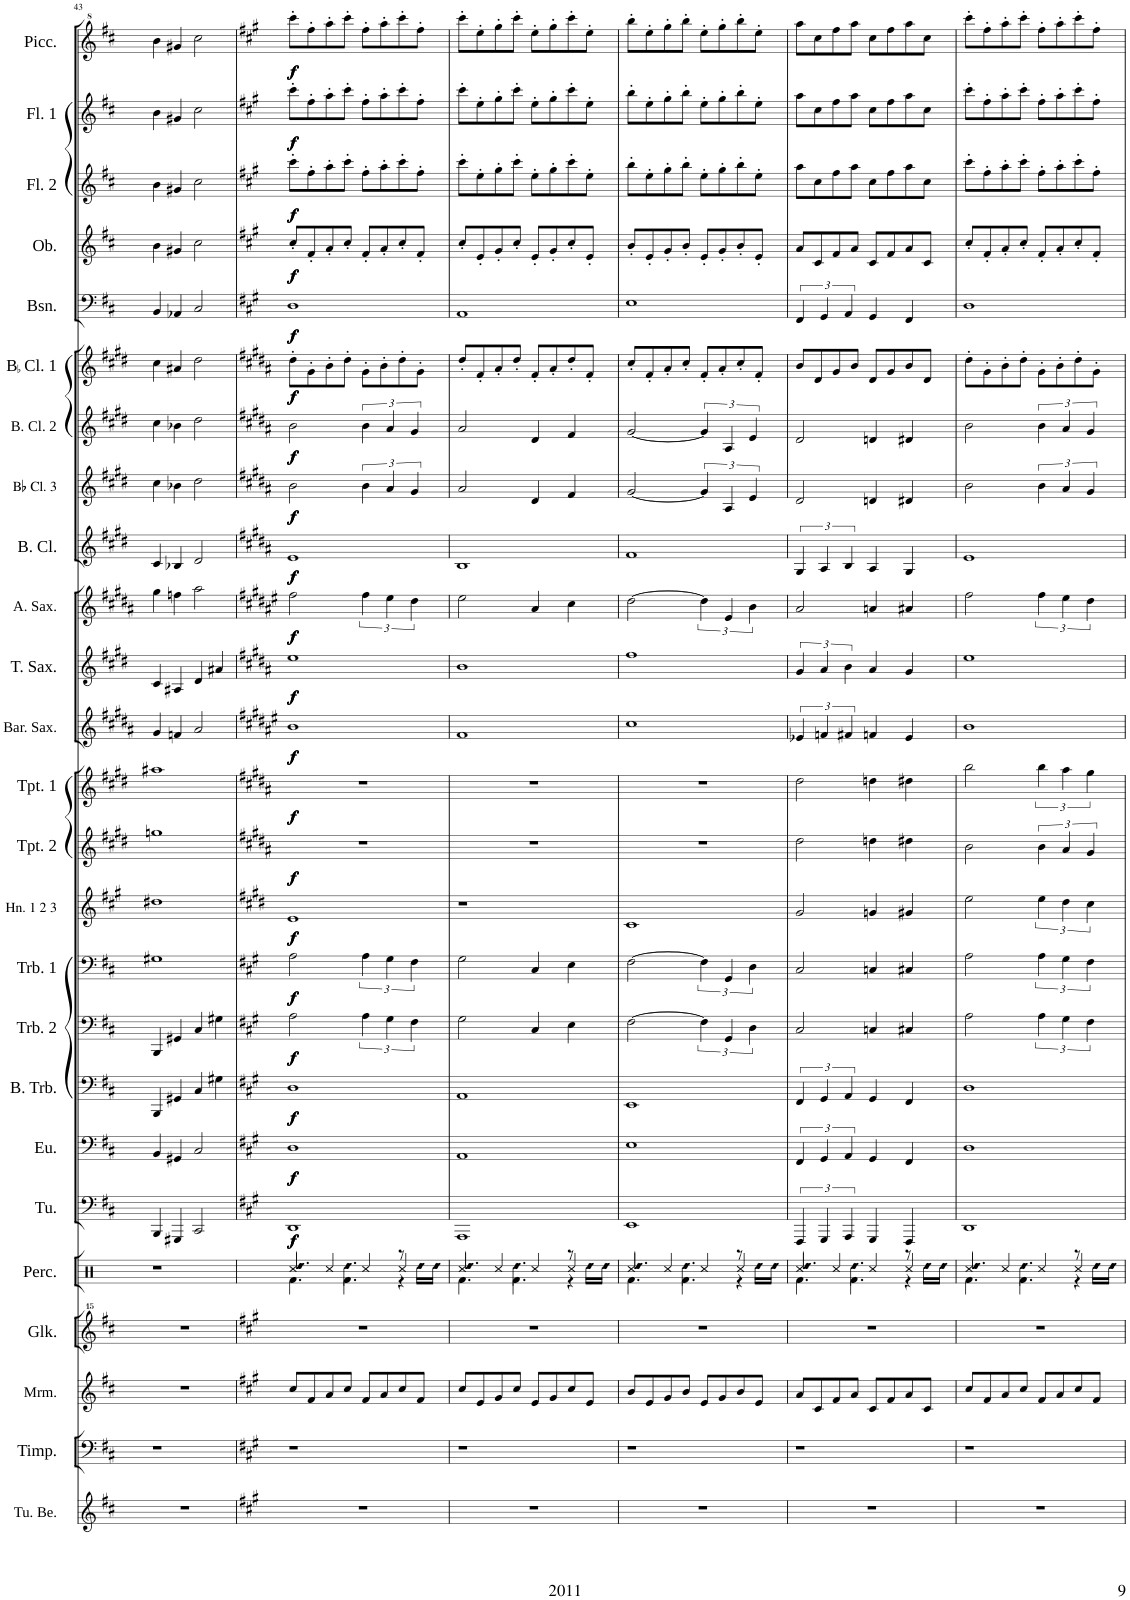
**kern	**kern	**kern	**kern	**kern	**kern	**dynam	**kern	**dynam	**kern	**dynam	**kern	**dynam	**kern	**dynam	**kern	**dynam	**kern	**dynam	**kern	**dynam	**kern	**dynam	**kern	**dynam	**kern	**dynam	**kern	**dynam	**kern	**dynam	**kern	**dynam	**kern	**dynam	**kern	**dynam	**kern	**dynam	**kern	**dynam	**kern	**dynam	**kern	**dynam
*part25	*part24	*part23	*part22	*part21	*part20	*part20	*part19	*part19	*part18	*part18	*part17	*part17	*part16	*part16	*part15	*part15	*part14	*part14	*part13	*part13	*part12	*part12	*part11	*part11	*part10	*part10	*part9	*part9	*part8	*part8	*part7	*part7	*part6	*part6	*part5	*part5	*part4	*part4	*part3	*part3	*part2	*part2	*part1	*part1
*staff25	*staff24	*staff23	*staff22	*staff21	*staff20	*staff20	*staff19	*staff19	*staff18	*staff18	*staff17	*staff17	*staff16	*staff16	*staff15	*staff15	*staff14	*staff14	*staff13	*staff13	*staff12	*staff12	*staff11	*staff11	*staff10	*staff10	*staff9	*staff9	*staff8	*staff8	*staff7	*staff7	*staff6	*staff6	*staff5	*staff5	*staff4	*staff4	*staff3	*staff3	*staff2	*staff2	*staff1	*staff1
*I"Tubular Bells	*I"Timpani	*I"Marimba	*I"Glockenspiel	*I"Percussion	*I"Tuba	*	*I"Euphonium	*	*I"Bass Trombone	*	*I"Trombone 2	*	*I"Trombone 1	*	*I"Horn 1 2 3	*	*I"BaccidentalFlat Trumpet 2	*	*I"BaccidentalFlat Trumpet 1	*	*I"Baritone Saxophone	*	*I"Tenor Saxophone	*	*I"Alto Saxophone	*	*I"Bass Clarinet	*	*I"Bb Clarinet 3	*	*I"BaccidentalFlat Clarinet 2	*	*I"BaccidentalFlat Clarinet 1	*	*I"Bassoon	*	*I"Oboe	*	*I"Flute 2	*	*I"Flute 1	*	*I"Piccolo	*
*I'Tu. Be.	*I'Timp.	*I'Mrm.	*I'Glk.	*I'Perc.	*I'Tu.	*	*I'Eu.	*	*I'B. Trb.	*	*I'Trb. 2	*	*I'Trb. 1	*	*I'Hn. 1 2 3	*	*I'Tpt. 2	*	*I'Tpt. 1	*	*I'Bar. Sax.	*	*I'T. Sax.	*	*I'A. Sax.	*	*I'B. Cl.	*	*I'Bb Cl. 3	*	*I'B. Cl. 2	*	*I'BaccidentalFlat Cl. 1	*	*I'Bsn.	*	*I'Ob.	*	*I'Fl. 2	*	*I'Fl. 1	*	*I'Picc.	*
!!LO:PB:g=z
*clefG2	*clefF4	*clefG2	*clefG^^2	*clefX	*clefF4	*	*clefF4	*	*clefF4	*	*clefF4	*	*clefF4	*	*clefG2	*	*clefG2	*	*clefG2	*	*clefG2	*	*clefG2	*	*clefG2	*	*clefG2	*	*clefG2	*	*clefG2	*	*clefG2	*	*clefF4	*	*clefG2	*	*clefG2	*	*clefG2	*	*clefG^2	*
*	*	*	*	*	*	*	*	*	*	*	*	*	*	*	*Trd4c7	*	*Trd1c2	*	*Trd1c2	*	*Trd12c21	*	*Trd8c14	*	*Trd5c9	*	*Trd8c14	*	*Trd1c2	*	*Trd1c2	*	*Trd1c2	*	*	*	*	*	*	*	*	*	*Trd-7c-12	*
*k[f#c#]	*k[f#c#]	*k[f#c#]	*k[f#c#]	*k[]	*k[f#c#]	*	*k[f#c#]	*	*k[f#c#]	*	*k[f#c#]	*	*k[f#c#]	*	*k[f#c#g#]	*	*k[f#c#g#d#]	*	*k[f#c#g#d#]	*	*k[f#c#g#d#a#]	*	*k[f#c#g#d#]	*	*k[f#c#g#d#a#]	*	*k[f#c#g#d#]	*	*k[f#c#g#d#]	*	*k[f#c#g#d#]	*	*k[f#c#g#d#]	*	*k[f#c#]	*	*k[f#c#]	*	*k[f#c#]	*	*k[f#c#]	*	*k[f#c#]	*
*M4/4	*M4/4	*M4/4	*M4/4	*M4/4	*M4/4	*	*M4/4	*	*M4/4	*	*M4/4	*	*M4/4	*	*M4/4	*	*M4/4	*	*M4/4	*	*M4/4	*	*M4/4	*	*M4/4	*	*M4/4	*	*M4/4	*	*M4/4	*	*M4/4	*	*M4/4	*	*M4/4	*	*M4/4	*	*M4/4	*	*M4/4	*
=43	=43	=43	=43	=43	=43	=43	=43	=43	=43	=43	=43	=43	=43	=43	=43	=43	=43	=43	=43	=43	=43	=43	=43	=43	=43	=43	=43	=43	=43	=43	=43	=43	=43	=43	=43	=43	=43	=43	=43	=43	=43	=43	=43	=43
1r	1r	1r	1r	1r	4BBB/	.	4BB/	.	4BBB/	.	4BBB/	.	1G#X	.	1dd#X	.	1ggn	.	1aa#X	.	4g#/	.	4c#/	.	4gg#\	.	4c#/	.	4cc#\	.	4cc#\	.	4cc#\	.	4BB/	.	4b\	.	4b\	.	4b\	.	4bb\	.
.	.	.	.	.	4GGG#X/	.	4GG#X/	.	4GG#X/	.	4GG#X/	.	.	.	.	.	.	.	.	.	4fn/	.	4A#X/	.	4ffn\	.	4B-X/	.	4b-X\	.	4b-X\	.	4a#X/	.	4AA-X/	.	4g#X/	.	4g#X/	.	4g#X/	.	4gg#X/	.
.	.	.	.	.	2CC#/	.	2C#/	.	4C#/	.	4C#/	.	.	.	.	.	.	.	.	.	2a#/	.	4d#/	.	2aa#\	.	2d#/	.	2dd#\	.	2dd#\	.	2dd#\	.	2C#/	.	2cc#\	.	2cc#\	.	2cc#\	.	2ccc#\	.
.	.	.	.	.	.	.	.	.	4G#X\	.	4G#X\	.	.	.	.	.	.	.	.	.	.	.	4a#X/	.	.	.	.	.	.	.	.	.	.	.	.	.	.	.	.	.	.	.	.	.
=44	=44	=44	=44	=44	=44	=44	=44	=44	=44	=44	=44	=44	=44	=44	=44	=44	=44	=44	=44	=44	=44	=44	=44	=44	=44	=44	=44	=44	=44	=44	=44	=44	=44	=44	=44	=44	=44	=44	=44	=44	=44	=44	=44	=44
*k[f#c#g#]	*k[f#c#g#]	*k[f#c#g#]	*k[f#c#g#]	*	*k[f#c#g#]	*	*k[f#c#g#]	*	*k[f#c#g#]	*	*k[f#c#g#]	*	*k[f#c#g#]	*	*k[f#c#g#d#]	*	*k[f#c#g#d#a#]	*	*k[f#c#g#d#a#]	*	*k[f#c#g#d#a#e#]	*	*k[f#c#g#d#a#]	*	*k[f#c#g#d#a#e#]	*	*k[f#c#g#d#a#]	*	*k[f#c#g#d#a#]	*	*k[f#c#g#d#a#]	*	*k[f#c#g#d#a#]	*	*k[f#c#g#]	*	*k[f#c#g#]	*	*k[f#c#g#]	*	*k[f#c#g#]	*	*k[f#c#g#]	*
!	!	!	!	!LO:N:head=diamond	!	!LO:DY:b	!	!	!	!	!	!	!	!	!	!	!	!	!	!	!	!	!	!	!	!	!	!	!	!	!	!	!	!	!	!	!	!	!	!	!	!	!	!
*	*	*	*	*^	*	*	*	*	*	*	*	*	*	*	*	*	*	*	*	*	*	*	*	*	*	*	*	*	*	*	*	*	*	*	*	*	*	*	*	*	*	*	*	*
*	*	*	*	*	*^	*	*	*	*	*	*	*	*	*	*	*	*	*	*	*	*	*	*	*	*	*	*	*	*	*	*	*	*	*	*	*	*	*	*	*	*	*	*	*	*
!	!	!	!	!	!	!	!	!LO:DY:n=1:b	!	!	!	!	!	!	!	!	!	!	!	!	!	!	!	!	!	!	!	!	!	!	!	!	!	!	!	!	!	!	!	!	!	!	!	!	!	!
!	!	!	!	!	!	!	!	!LO:DY:n=2:b	!	!	!	!	!	!	!	!	!	!	!	!	!	!	!	!	!	!	!	!	!	!	!	!	!	!	!	!	!	!	!	!	!	!	!	!	!	!
!	!	!	!	!	!	!	!	!LO:DY:n=3:b	!	!LO:DY:b	!	!	!	!	!	!	!	!	!	!	!	!	!	!	!	!	!	!	!	!	!	!	!	!	!	!	!	!	!	!	!	!	!	!	!	!
!	!	!	!	!	!	!	!	!	!	!LO:DY:n=1:b	!	!	!	!	!	!	!	!	!	!	!	!	!	!	!	!	!	!	!	!	!	!	!	!	!	!	!	!	!	!	!	!	!	!	!	!
!	!	!	!	!	!	!	!	!	!	!LO:DY:n=2:b	!	!	!	!	!	!	!	!	!	!	!	!	!	!	!	!	!	!	!	!	!	!	!	!	!	!	!	!	!	!	!	!	!	!	!	!
!	!	!	!	!	!	!	!	!	!	!LO:DY:n=3:b	!	!LO:DY:b	!	!	!	!	!	!	!	!	!	!	!	!	!	!	!	!	!	!	!	!	!	!	!	!	!	!	!	!	!	!	!	!	!	!
!	!	!	!	!	!	!	!	!	!	!	!	!LO:DY:n=1:b	!	!	!	!	!	!	!	!	!	!	!	!	!	!	!	!	!	!	!	!	!	!	!	!	!	!	!	!	!	!	!	!	!	!
!	!	!	!	!	!	!	!	!	!	!	!	!LO:DY:n=2:b	!	!	!	!	!	!	!	!	!	!	!	!	!	!	!	!	!	!	!	!	!	!	!	!	!	!	!	!	!	!	!	!	!	!
!	!	!	!	!	!	!	!	!	!	!	!	!LO:DY:n=3:b	!	!LO:DY:b	!	!	!	!	!	!	!	!	!	!	!	!	!	!	!	!	!	!	!	!	!	!	!	!	!	!	!	!	!	!	!	!
!	!	!	!	!	!	!	!	!	!	!	!	!	!	!LO:DY:n=1:b	!	!	!	!	!	!	!	!	!	!	!	!	!	!	!	!	!	!	!	!	!	!	!	!	!	!	!	!	!	!	!	!
!	!	!	!	!	!	!	!	!	!	!	!	!	!	!LO:DY:n=2:b	!	!	!	!	!	!	!	!	!	!	!	!	!	!	!	!	!	!	!	!	!	!	!	!	!	!	!	!	!	!	!	!
!	!	!	!	!	!	!	!	!	!	!	!	!	!	!LO:DY:n=3:b	!	!LO:DY:b	!	!	!	!	!	!	!	!	!	!	!	!	!	!	!	!	!	!	!	!	!	!	!	!	!	!	!	!	!	!
!	!	!	!	!	!	!	!	!	!	!	!	!	!	!	!	!LO:DY:n=1:b	!	!	!	!	!	!	!	!	!	!	!	!	!	!	!	!	!	!	!	!	!	!	!	!	!	!	!	!	!	!
!	!	!	!	!	!	!	!	!	!	!	!	!	!	!	!	!LO:DY:n=2:b	!	!	!	!	!	!	!	!	!	!	!	!	!	!	!	!	!	!	!	!	!	!	!	!	!	!	!	!	!	!
!	!	!	!	!	!	!	!	!	!	!	!	!	!	!	!	!LO:DY:n=3:b	!	!LO:DY:b	!	!	!	!	!	!	!	!	!	!	!	!	!	!	!	!	!	!	!	!	!	!	!	!	!	!	!	!
!	!	!	!	!	!	!	!	!	!	!	!	!	!	!	!	!	!	!LO:DY:n=1:b	!	!	!	!	!	!	!	!	!	!	!	!	!	!	!	!	!	!	!	!	!	!	!	!	!	!	!	!
!	!	!	!	!	!	!	!	!	!	!	!	!	!	!	!	!	!	!LO:DY:n=2:b	!	!	!	!	!	!	!	!	!	!	!	!	!	!	!	!	!	!	!	!	!	!	!	!	!	!	!	!
!	!	!	!	!	!	!	!	!	!	!	!	!	!	!	!	!	!	!LO:DY:n=3:b	!	!LO:DY:b	!	!	!	!	!	!	!	!	!	!	!	!	!	!	!	!	!	!	!	!	!	!	!	!	!	!
!	!	!	!	!	!	!	!	!	!	!	!	!	!	!	!	!	!	!	!	!LO:DY:n=1:b	!	!	!	!	!	!	!	!	!	!	!	!	!	!	!	!	!	!	!	!	!	!	!	!	!	!
!	!	!	!	!	!	!	!	!	!	!	!	!	!	!	!	!	!	!	!	!LO:DY:n=2:b	!	!	!	!	!	!	!	!	!	!	!	!	!	!	!	!	!	!	!	!	!	!	!	!	!	!
!	!	!	!	!	!	!	!	!	!	!	!	!	!	!	!	!	!	!	!	!LO:DY:n=3:b	!	!LO:DY:b	!	!	!	!	!	!	!	!	!	!	!	!	!	!	!	!	!	!	!	!	!	!	!	!
!	!	!	!	!	!	!	!	!	!	!	!	!	!	!	!	!	!	!	!	!	!	!LO:DY:n=1:b	!	!	!	!	!	!	!	!	!	!	!	!	!	!	!	!	!	!	!	!	!	!	!	!
!	!	!	!	!	!	!	!	!	!	!	!	!	!	!	!	!	!	!	!	!	!	!LO:DY:n=2:b	!	!	!	!	!	!	!	!	!	!	!	!	!	!	!	!	!	!	!	!	!	!	!	!
!	!	!	!	!	!	!	!	!	!	!	!	!	!	!	!	!	!	!	!	!	!	!LO:DY:n=3:b	!	!LO:DY:b	!	!	!	!	!	!	!	!	!	!	!	!	!	!	!	!	!	!	!	!	!	!
!	!	!	!	!	!	!	!	!	!	!	!	!	!	!	!	!	!	!	!	!	!	!	!	!LO:DY:n=1:b	!	!	!	!	!	!	!	!	!	!	!	!	!	!	!	!	!	!	!	!	!	!
!	!	!	!	!	!	!	!	!	!	!	!	!	!	!	!	!	!	!	!	!	!	!	!	!LO:DY:n=2:b	!	!	!	!	!	!	!	!	!	!	!	!	!	!	!	!	!	!	!	!	!	!
!	!	!	!	!	!	!	!	!	!	!	!	!	!	!	!	!	!	!	!	!	!	!	!	!LO:DY:n=3:b	!	!LO:DY:b	!	!	!	!	!	!	!	!	!	!	!	!	!	!	!	!	!	!	!	!
!	!	!	!	!	!	!	!	!	!	!	!	!	!	!	!	!	!	!	!	!	!	!	!	!	!	!LO:DY:n=1:b	!	!	!	!	!	!	!	!	!	!	!	!	!	!	!	!	!	!	!	!
!	!	!	!	!	!	!	!	!	!	!	!	!	!	!	!	!	!	!	!	!	!	!	!	!	!	!LO:DY:n=2:b	!	!	!	!	!	!	!	!	!	!	!	!	!	!	!	!	!	!	!	!
!	!	!	!	!	!	!	!	!	!	!	!	!	!	!	!	!	!	!	!	!	!	!	!	!	!	!LO:DY:n=3:b	!	!LO:DY:b	!	!	!	!	!	!	!	!	!	!	!	!	!	!	!	!	!	!
!	!	!	!	!	!	!	!	!	!	!	!	!	!	!	!	!	!	!	!	!	!	!	!	!	!	!	!	!LO:DY:n=1:b	!	!	!	!	!	!	!	!	!	!	!	!	!	!	!	!	!	!
!	!	!	!	!	!	!	!	!	!	!	!	!	!	!	!	!	!	!	!	!	!	!	!	!	!	!	!	!LO:DY:n=2:b	!	!	!	!	!	!	!	!	!	!	!	!	!	!	!	!	!	!
!	!	!	!	!	!	!	!	!	!	!	!	!	!	!	!	!	!	!	!	!	!	!	!	!	!	!	!	!LO:DY:n=3:b	!	!LO:DY:b	!	!	!	!	!	!	!	!	!	!	!	!	!	!	!	!
!	!	!	!	!	!	!	!	!	!	!	!	!	!	!	!	!	!	!	!	!	!	!	!	!	!	!	!	!	!	!LO:DY:n=1:b	!	!	!	!	!	!	!	!	!	!	!	!	!	!	!	!
!	!	!	!	!	!	!	!	!	!	!	!	!	!	!	!	!	!	!	!	!	!	!	!	!	!	!	!	!	!	!LO:DY:n=2:b	!	!	!	!	!	!	!	!	!	!	!	!	!	!	!	!
!	!	!	!	!	!	!	!	!	!	!	!	!	!	!	!	!	!	!	!	!	!	!	!	!	!	!	!	!	!	!LO:DY:n=3:b	!	!LO:DY:b	!	!	!	!	!	!	!	!	!	!	!	!	!	!
!	!	!	!	!	!	!	!	!	!	!	!	!	!	!	!	!	!	!	!	!	!	!	!	!	!	!	!	!	!	!	!	!LO:DY:n=1:b	!	!	!	!	!	!	!	!	!	!	!	!	!	!
!	!	!	!	!	!	!	!	!	!	!	!	!	!	!	!	!	!	!	!	!	!	!	!	!	!	!	!	!	!	!	!	!LO:DY:n=2:b	!	!	!	!	!	!	!	!	!	!	!	!	!	!
!	!	!	!	!	!	!	!	!	!	!	!	!	!	!	!	!	!	!	!	!	!	!	!	!	!	!	!	!	!	!	!	!LO:DY:n=3:b	!	!LO:DY:b	!	!	!	!	!	!	!	!	!	!	!	!
!	!	!	!	!	!	!	!	!	!	!	!	!	!	!	!	!	!	!	!	!	!	!	!	!	!	!	!	!	!	!	!	!	!	!LO:DY:n=1:b	!	!	!	!	!	!	!	!	!	!	!	!
!	!	!	!	!	!	!	!	!	!	!	!	!	!	!	!	!	!	!	!	!	!	!	!	!	!	!	!	!	!	!	!	!	!	!LO:DY:n=2:b	!	!	!	!	!	!	!	!	!	!	!	!
!	!	!	!	!	!	!	!	!	!	!	!	!	!	!	!	!	!	!	!	!	!	!	!	!	!	!	!	!	!	!	!	!	!	!LO:DY:n=3:b	!	!LO:DY:b	!	!	!	!	!	!	!	!	!	!
!	!	!	!	!	!	!	!	!	!	!	!	!	!	!	!	!	!	!	!	!	!	!	!	!	!	!	!	!	!	!	!	!	!	!	!	!LO:DY:n=1:b	!	!	!	!	!	!	!	!	!	!
!	!	!	!	!	!	!	!	!	!	!	!	!	!	!	!	!	!	!	!	!	!	!	!	!	!	!	!	!	!	!	!	!	!	!	!	!LO:DY:n=2:b	!	!	!	!	!	!	!	!	!	!
!	!	!	!	!	!	!	!	!	!	!	!	!	!	!	!	!	!	!	!	!	!	!	!	!	!	!	!	!	!	!	!	!	!	!	!	!LO:DY:n=3:b	!	!LO:DY:b	!	!	!	!	!	!	!	!
!	!	!	!	!	!	!	!	!	!	!	!	!	!	!	!	!	!	!	!	!	!	!	!	!	!	!	!	!	!	!	!	!	!	!	!	!	!	!LO:DY:n=1:b	!	!	!	!	!	!	!	!
!	!	!	!	!	!	!	!	!	!	!	!	!	!	!	!	!	!	!	!	!	!	!	!	!	!	!	!	!	!	!	!	!	!	!	!	!	!	!LO:DY:n=2:b	!	!	!	!	!	!	!	!
!	!	!	!	!	!	!	!	!	!	!	!	!	!	!	!	!	!	!	!	!	!	!	!	!	!	!	!	!	!	!	!	!	!	!	!	!	!	!LO:DY:n=3:b	!	!LO:DY:b	!	!	!	!	!	!
!	!	!	!	!	!	!	!	!	!	!	!	!	!	!	!	!	!	!	!	!	!	!	!	!	!	!	!	!	!	!	!	!	!	!	!	!	!	!	!	!LO:DY:n=1:b	!	!	!	!	!	!
!	!	!	!	!	!	!	!	!	!	!	!	!	!	!	!	!	!	!	!	!	!	!	!	!	!	!	!	!	!	!	!	!	!	!	!	!	!	!	!	!LO:DY:n=2:b	!	!	!	!	!	!
!	!	!	!	!	!	!	!	!	!	!	!	!	!	!	!	!	!	!	!	!	!	!	!	!	!	!	!	!	!	!	!	!	!	!	!	!	!	!	!	!LO:DY:n=3:b	!	!LO:DY:b	!	!	!	!
!	!	!	!	!	!	!	!	!	!	!	!	!	!	!	!	!	!	!	!	!	!	!	!	!	!	!	!	!	!	!	!	!	!	!	!	!	!	!	!	!	!	!LO:DY:n=1:b	!	!	!	!
!	!	!	!	!	!	!	!	!	!	!	!	!	!	!	!	!	!	!	!	!	!	!	!	!	!	!	!	!	!	!	!	!	!	!	!	!	!	!	!	!	!	!LO:DY:n=2:b	!	!	!	!
!	!	!	!	!	!	!	!	!	!	!	!	!	!	!	!	!	!	!	!	!	!	!	!	!	!	!	!	!	!	!	!	!	!	!	!	!	!	!	!	!	!	!LO:DY:n=3:b	!	!LO:DY:b	!	!
!	!	!	!	!	!	!	!	!	!	!	!	!	!	!	!	!	!	!	!	!	!	!	!	!	!	!	!	!	!	!	!	!	!	!	!	!	!	!	!	!	!	!	!	!LO:DY:n=1:b	!	!
!	!	!	!	!	!	!	!	!	!	!	!	!	!	!	!	!	!	!	!	!	!	!	!	!	!	!	!	!	!	!	!	!	!	!	!	!	!	!	!	!	!	!	!	!LO:DY:n=2:b	!	!
!	!	!	!	!	!	!	!	!	!	!	!	!	!	!	!	!	!	!	!	!	!	!	!	!	!	!	!	!	!	!	!	!	!	!	!	!	!	!	!	!	!	!	!	!LO:DY:n=3:b	!	!LO:DY:b
!	!	!	!	!	!	!	!	!	!	!	!	!	!	!	!	!	!	!	!	!	!	!	!	!	!	!	!	!	!	!	!	!	!	!	!	!	!	!	!	!	!	!	!	!	!	!LO:DY:n=1:b
!	!	!	!	!	!	!	!	!	!	!	!	!	!	!	!	!	!	!	!	!	!	!	!	!	!	!	!	!	!	!	!	!	!	!	!	!	!	!	!	!	!	!	!	!	!	!LO:DY:n=2:b
!	!	!	!	!	!	!	!	!	!	!	!	!	!	!	!	!	!	!	!	!	!	!	!	!	!	!	!	!	!	!	!	!	!	!	!	!	!	!	!	!	!	!	!	!	!	!LO:DY:n=3:b
1r	1r	8cc#/L	1r	4.Rdd/	4Rcc/	4.Rf\	1DD	f f f f	1D	f f f f	1D	f f f f	2A\	f f f f	2A\	f f f f	1e	f f f f	1r	f f f f	1r	f f f f	1b	f f f f	1ee	f f f f	2ff#\	f f f f	1e	f f f f	2b\	f f f f	2b\	f f f f	8dd#'\L	f f f f	1D	f f f f	8cc#'/L	f f f f	8ccc#'\L	f f f f	8ccc#'\L	f f f f	8cccc#'\L	f f f f
.	.	8f#/	.	.	.	.	.	.	.	.	.	.	.	.	.	.	.	.	.	.	.	.	.	.	.	.	.	.	.	.	.	.	.	.	8g#'\	.	.	.	8f#'/	.	8ff#'\	.	8ff#'\	.	8fff#'\	.
.	.	8a/	.	.	4Rcc/	.	.	.	.	.	.	.	.	.	.	.	.	.	.	.	.	.	.	.	.	.	.	.	.	.	.	.	.	.	8b'\	.	.	.	8a'/	.	8aa'\	.	8aa'\	.	8aaa'\	.
!	!	!	!	!LO:N:head=diamond	!	!	!	!	!	!	!	!	!	!	!	!	!	!	!	!	!	!	!	!	!	!	!	!	!	!	!	!	!	!	!	!	!	!	!	!	!	!	!	!	!	!
.	.	8cc#/J	.	4.Rdd\	.	4.Rf\	.	.	.	.	.	.	.	.	.	.	.	.	.	.	.	.	.	.	.	.	.	.	.	.	.	.	.	.	8dd#'\J	.	.	.	8cc#'/J	.	8ccc#'\J	.	8ccc#'\J	.	8cccc#'\J	.
.	.	8f#/L	.	.	4Rcc/	.	.	.	.	.	.	.	6A\	.	6A\	.	.	.	.	.	.	.	.	.	.	.	6ff#\	.	.	.	6b\	.	6b\	.	8g#'\L	.	.	.	8f#'/L	.	8ff#'\L	.	8ff#'\L	.	8fff#'\L	.
.	.	8a/	.	.	.	.	.	.	.	.	.	.	.	.	.	.	.	.	.	.	.	.	.	.	.	.	.	.	.	.	.	.	.	.	8b'\	.	.	.	8a'/	.	8aa'\	.	8aa'\	.	8aaa'\	.
.	.	.	.	.	.	.	.	.	.	.	.	.	6G#\	.	6G#\	.	.	.	.	.	.	.	.	.	.	.	6ee#\	.	.	.	6a#/	.	6a#/	.	.	.	.	.	.	.	.	.	.	.	.	.
.	.	8cc#/	.	8r	4Rcc/	4r	.	.	.	.	.	.	.	.	.	.	.	.	.	.	.	.	.	.	.	.	.	.	.	.	.	.	.	.	8dd#'\	.	.	.	8cc#'/	.	8ccc#'\	.	8ccc#'\	.	8cccc#'\	.
.	.	.	.	.	.	.	.	.	.	.	.	.	6F#\	.	6F#\	.	.	.	.	.	.	.	.	.	.	.	6dd#\	.	.	.	6g#/	.	6g#/	.	.	.	.	.	.	.	.	.	.	.	.	.
!	!	!	!	!LO:N:head=diamond	!	!	!	!	!	!	!	!	!	!	!	!	!	!	!	!	!	!	!	!	!	!	!	!	!	!	!	!	!	!	!	!	!	!	!	!	!	!	!	!	!	!
.	.	8f#/J	.	16Rdd\LL	.	.	.	.	.	.	.	.	.	.	.	.	.	.	.	.	.	.	.	.	.	.	.	.	.	.	.	.	.	.	8g#'\J	.	.	.	8f#'/J	.	8ff#'\J	.	8ff#'\J	.	8fff#'\J	.
!	!	!	!	!LO:N:head=diamond	!	!	!	!	!	!	!	!	!	!	!	!	!	!	!	!	!	!	!	!	!	!	!	!	!	!	!	!	!	!	!	!	!	!	!	!	!	!	!	!	!	!
.	.	.	.	16Rdd\JJ	.	.	.	.	.	.	.	.	.	.	.	.	.	.	.	.	.	.	.	.	.	.	.	.	.	.	.	.	.	.	.	.	.	.	.	.	.	.	.	.	.	.
=45	=45	=45	=45	=45	=45	=45	=45	=45	=45	=45	=45	=45	=45	=45	=45	=45	=45	=45	=45	=45	=45	=45	=45	=45	=45	=45	=45	=45	=45	=45	=45	=45	=45	=45	=45	=45	=45	=45	=45	=45	=45	=45	=45	=45	=45	=45
!	!	!	!	!LO:N:head=diamond	!	!	!	!	!	!	!	!	!	!	!	!	!	!	!	!	!	!	!	!	!	!	!	!	!	!	!	!	!	!	!	!	!	!	!	!	!	!	!	!	!	!
1r	1r	8cc#/L	1r	4.Rdd/	4Rcc/	4.Rf\	1AAA	.	1AA	.	1AA	.	2G#\	.	2G#\	.	1r	.	1r	.	1r	.	1f#	.	1b	.	2ee#\	.	1B	.	2a#/	.	2a#/	.	8dd#'/L	.	1AA	.	8cc#'/L	.	8ccc#'\L	.	8ccc#'\L	.	8cccc#'\L	.
.	.	8e/	.	.	.	.	.	.	.	.	.	.	.	.	.	.	.	.	.	.	.	.	.	.	.	.	.	.	.	.	.	.	.	.	8f#'/	.	.	.	8e'/	.	8ee'\	.	8ee'\	.	8eee'\	.
.	.	8g#/	.	.	4Rcc/	.	.	.	.	.	.	.	.	.	.	.	.	.	.	.	.	.	.	.	.	.	.	.	.	.	.	.	.	.	8a#'/	.	.	.	8g#'/	.	8gg#'\	.	8gg#'\	.	8ggg#'\	.
!	!	!	!	!LO:N:head=diamond	!	!	!	!	!	!	!	!	!	!	!	!	!	!	!	!	!	!	!	!	!	!	!	!	!	!	!	!	!	!	!	!	!	!	!	!	!	!	!	!	!	!
.	.	8cc#/J	.	4.Rdd\	.	4.Rf\	.	.	.	.	.	.	.	.	.	.	.	.	.	.	.	.	.	.	.	.	.	.	.	.	.	.	.	.	8dd#'/J	.	.	.	8cc#'/J	.	8ccc#'\J	.	8ccc#'\J	.	8cccc#'\J	.
.	.	8e/L	.	.	4Rcc/	.	.	.	.	.	.	.	4C#/	.	4C#/	.	.	.	.	.	.	.	.	.	.	.	4a#/	.	.	.	4d#/	.	4d#/	.	8f#'/L	.	.	.	8e'/L	.	8ee'\L	.	8ee'\L	.	8eee'\L	.
.	.	8g#/	.	.	.	.	.	.	.	.	.	.	.	.	.	.	.	.	.	.	.	.	.	.	.	.	.	.	.	.	.	.	.	.	8a#'/	.	.	.	8g#'/	.	8gg#'\	.	8gg#'\	.	8ggg#'\	.
.	.	8cc#/	.	8r	4Rcc/	4r	.	.	.	.	.	.	4E\	.	4E\	.	.	.	.	.	.	.	.	.	.	.	4cc#\	.	.	.	4f#/	.	4f#/	.	8dd#'/	.	.	.	8cc#'/	.	8ccc#'\	.	8ccc#'\	.	8cccc#'\	.
!	!	!	!	!LO:N:head=diamond	!	!	!	!	!	!	!	!	!	!	!	!	!	!	!	!	!	!	!	!	!	!	!	!	!	!	!	!	!	!	!	!	!	!	!	!	!	!	!	!	!	!
.	.	8e/J	.	16Rdd\LL	.	.	.	.	.	.	.	.	.	.	.	.	.	.	.	.	.	.	.	.	.	.	.	.	.	.	.	.	.	.	8f#'/J	.	.	.	8e'/J	.	8ee'\J	.	8ee'\J	.	8eee'\J	.
!	!	!	!	!LO:N:head=diamond	!	!	!	!	!	!	!	!	!	!	!	!	!	!	!	!	!	!	!	!	!	!	!	!	!	!	!	!	!	!	!	!	!	!	!	!	!	!	!	!	!	!
.	.	.	.	16Rdd\JJ	.	.	.	.	.	.	.	.	.	.	.	.	.	.	.	.	.	.	.	.	.	.	.	.	.	.	.	.	.	.	.	.	.	.	.	.	.	.	.	.	.	.
=46	=46	=46	=46	=46	=46	=46	=46	=46	=46	=46	=46	=46	=46	=46	=46	=46	=46	=46	=46	=46	=46	=46	=46	=46	=46	=46	=46	=46	=46	=46	=46	=46	=46	=46	=46	=46	=46	=46	=46	=46	=46	=46	=46	=46	=46	=46
!	!	!	!	!LO:N:head=diamond	!	!	!	!	!	!	!	!	!	!	!	!	!	!	!	!	!	!	!	!	!	!	!	!	!	!	!	!	!	!	!	!	!	!	!	!	!	!	!	!	!	!
1r	1r	8b/L	1r	4.Rdd/	4Rcc/	4.Rf\	1EE	.	1E	.	1EE	.	[2F#\	.	[2F#\	.	1c#	.	1r	.	1r	.	1cc#	.	1ff#	.	[2dd#\	.	1f#	.	[2g#/	.	[2g#/	.	8cc#'/L	.	1E	.	8b'/L	.	8bb'\L	.	8bb'\L	.	8bbb'\L	.
.	.	8e/	.	.	.	.	.	.	.	.	.	.	.	.	.	.	.	.	.	.	.	.	.	.	.	.	.	.	.	.	.	.	.	.	8f#'/	.	.	.	8e'/	.	8ee'\	.	8ee'\	.	8eee'\	.
.	.	8g#/	.	.	4Rcc/	.	.	.	.	.	.	.	.	.	.	.	.	.	.	.	.	.	.	.	.	.	.	.	.	.	.	.	.	.	8a#'/	.	.	.	8g#'/	.	8gg#'\	.	8gg#'\	.	8ggg#'\	.
!	!	!	!	!LO:N:head=diamond	!	!	!	!	!	!	!	!	!	!	!	!	!	!	!	!	!	!	!	!	!	!	!	!	!	!	!	!	!	!	!	!	!	!	!	!	!	!	!	!	!	!
.	.	8b/J	.	4.Rdd\	.	4.Rf\	.	.	.	.	.	.	.	.	.	.	.	.	.	.	.	.	.	.	.	.	.	.	.	.	.	.	.	.	8cc#'/J	.	.	.	8b'/J	.	8bb'\J	.	8bb'\J	.	8bbb'\J	.
.	.	8e/L	.	.	4Rcc/	.	.	.	.	.	.	.	6F#\]	.	6F#\]	.	.	.	.	.	.	.	.	.	.	.	6dd#\]	.	.	.	6g#/]	.	6g#/]	.	8f#'/L	.	.	.	8e'/L	.	8ee'\L	.	8ee'\L	.	8eee'\L	.
.	.	8g#/	.	.	.	.	.	.	.	.	.	.	.	.	.	.	.	.	.	.	.	.	.	.	.	.	.	.	.	.	.	.	.	.	8a#'/	.	.	.	8g#'/	.	8gg#'\	.	8gg#'\	.	8ggg#'\	.
.	.	.	.	.	.	.	.	.	.	.	.	.	6GG#/	.	6GG#/	.	.	.	.	.	.	.	.	.	.	.	6e#/	.	.	.	6A#/	.	6A#/	.	.	.	.	.	.	.	.	.	.	.	.	.
.	.	8b/	.	8r	4Rcc/	4r	.	.	.	.	.	.	.	.	.	.	.	.	.	.	.	.	.	.	.	.	.	.	.	.	.	.	.	.	8cc#'/	.	.	.	8b'/	.	8bb'\	.	8bb'\	.	8bbb'\	.
.	.	.	.	.	.	.	.	.	.	.	.	.	6D\	.	6D\	.	.	.	.	.	.	.	.	.	.	.	6b\	.	.	.	6e/	.	6e/	.	.	.	.	.	.	.	.	.	.	.	.	.
!	!	!	!	!LO:N:head=diamond	!	!	!	!	!	!	!	!	!	!	!	!	!	!	!	!	!	!	!	!	!	!	!	!	!	!	!	!	!	!	!	!	!	!	!	!	!	!	!	!	!	!
.	.	8e/J	.	16Rdd\LL	.	.	.	.	.	.	.	.	.	.	.	.	.	.	.	.	.	.	.	.	.	.	.	.	.	.	.	.	.	.	8f#'/J	.	.	.	8e'/J	.	8ee'\J	.	8ee'\J	.	8eee'\J	.
!	!	!	!	!LO:N:head=diamond	!	!	!	!	!	!	!	!	!	!	!	!	!	!	!	!	!	!	!	!	!	!	!	!	!	!	!	!	!	!	!	!	!	!	!	!	!	!	!	!	!	!
.	.	.	.	16Rdd\JJ	.	.	.	.	.	.	.	.	.	.	.	.	.	.	.	.	.	.	.	.	.	.	.	.	.	.	.	.	.	.	.	.	.	.	.	.	.	.	.	.	.	.
=47	=47	=47	=47	=47	=47	=47	=47	=47	=47	=47	=47	=47	=47	=47	=47	=47	=47	=47	=47	=47	=47	=47	=47	=47	=47	=47	=47	=47	=47	=47	=47	=47	=47	=47	=47	=47	=47	=47	=47	=47	=47	=47	=47	=47	=47	=47
!	!	!	!	!LO:N:head=diamond	!	!	!	!	!	!	!	!	!	!	!	!	!	!	!	!	!	!	!	!	!	!	!	!	!	!	!	!	!	!	!	!	!	!	!	!	!	!	!	!	!	!
1r	1r	8a/L	1r	4.Rdd/	4Rcc/	4.Rf\	6FFF#/	.	6FF#/	.	6FF#/	.	2C#/	.	2C#/	.	2g#/	.	2dd#\	.	2dd#\	.	6e-X/	.	6g#/	.	2a#/	.	6G#/	.	2d#/	.	2d#/	.	8b/L	.	6FF#/	.	8a/L	.	8aa\L	.	8aa\L	.	8aaa\L	.
.	.	8c#/	.	.	.	.	.	.	.	.	.	.	.	.	.	.	.	.	.	.	.	.	.	.	.	.	.	.	.	.	.	.	.	.	8d#/	.	.	.	8c#/	.	8cc#\	.	8cc#\	.	8ccc#\	.
.	.	.	.	.	.	.	6GGG#/	.	6GG#/	.	6GG#/	.	.	.	.	.	.	.	.	.	.	.	6fn/	.	6a#/	.	.	.	6A#/	.	.	.	.	.	.	.	6GG#/	.	.	.	.	.	.	.	.	.
.	.	8f#/	.	.	4Rcc/	.	.	.	.	.	.	.	.	.	.	.	.	.	.	.	.	.	.	.	.	.	.	.	.	.	.	.	.	.	8g#/	.	.	.	8f#/	.	8ff#\	.	8ff#\	.	8fff#\	.
.	.	.	.	.	.	.	6AAA/	.	6AA/	.	6AA/	.	.	.	.	.	.	.	.	.	.	.	6f#X/	.	6b\	.	.	.	6B/	.	.	.	.	.	.	.	6AA/	.	.	.	.	.	.	.	.	.
!	!	!	!	!LO:N:head=diamond	!	!	!	!	!	!	!	!	!	!	!	!	!	!	!	!	!	!	!	!	!	!	!	!	!	!	!	!	!	!	!	!	!	!	!	!	!	!	!	!	!	!
.	.	8a/J	.	4.Rdd\	.	4.Rf\	.	.	.	.	.	.	.	.	.	.	.	.	.	.	.	.	.	.	.	.	.	.	.	.	.	.	.	.	8b/J	.	.	.	8a/J	.	8aa\J	.	8aa\J	.	8aaa\J	.
.	.	8c#/L	.	.	4Rcc/	.	4GGG#/	.	4GG#/	.	4GG#/	.	4Cn/	.	4Cn/	.	4gn/	.	4ddn\	.	4ddn\	.	4fn/	.	4a#/	.	4an/	.	4A#/	.	4dn/	.	4dn/	.	8d#/L	.	4GG#/	.	8c#/L	.	8cc#\L	.	8cc#\L	.	8ccc#\L	.
.	.	8f#/	.	.	.	.	.	.	.	.	.	.	.	.	.	.	.	.	.	.	.	.	.	.	.	.	.	.	.	.	.	.	.	.	8g#/	.	.	.	8f#/	.	8ff#\	.	8ff#\	.	8fff#\	.
.	.	8a/	.	8r	4Rcc/	4r	4FFF#/	.	4FF#/	.	4FF#/	.	4C#X/	.	4C#X/	.	4g#X/	.	4dd#X\	.	4dd#X\	.	4e-/	.	4g#/	.	4a#X/	.	4G#/	.	4d#X/	.	4d#X/	.	8b/	.	4FF#/	.	8a/	.	8aa\	.	8aa\	.	8aaa\	.
!	!	!	!	!LO:N:head=diamond	!	!	!	!	!	!	!	!	!	!	!	!	!	!	!	!	!	!	!	!	!	!	!	!	!	!	!	!	!	!	!	!	!	!	!	!	!	!	!	!	!	!
.	.	8c#/J	.	16Rdd\LL	.	.	.	.	.	.	.	.	.	.	.	.	.	.	.	.	.	.	.	.	.	.	.	.	.	.	.	.	.	.	8d#/J	.	.	.	8c#/J	.	8cc#\J	.	8cc#\J	.	8ccc#\J	.
!	!	!	!	!LO:N:head=diamond	!	!	!	!	!	!	!	!	!	!	!	!	!	!	!	!	!	!	!	!	!	!	!	!	!	!	!	!	!	!	!	!	!	!	!	!	!	!	!	!	!	!
.	.	.	.	16Rdd\JJ	.	.	.	.	.	.	.	.	.	.	.	.	.	.	.	.	.	.	.	.	.	.	.	.	.	.	.	.	.	.	.	.	.	.	.	.	.	.	.	.	.	.
=48	=48	=48	=48	=48	=48	=48	=48	=48	=48	=48	=48	=48	=48	=48	=48	=48	=48	=48	=48	=48	=48	=48	=48	=48	=48	=48	=48	=48	=48	=48	=48	=48	=48	=48	=48	=48	=48	=48	=48	=48	=48	=48	=48	=48	=48	=48
!	!	!	!	!LO:N:head=diamond	!	!	!	!	!	!	!	!	!	!	!	!	!	!	!	!	!	!	!	!	!	!	!	!	!	!	!	!	!	!	!	!	!	!	!	!	!	!	!	!	!	!
1r	1r	8cc#/L	1r	4.Rdd/	4Rcc/	4.Rf\	1DD	.	1D	.	1D	.	2A\	.	2A\	.	2ee\	.	2b\	.	2bb\	.	1b	.	1ee	.	2ff#\	.	1e	.	2b\	.	2b\	.	8dd#'\L	.	1D	.	8cc#'/L	.	8ccc#'\L	.	8ccc#'\L	.	8cccc#'\L	.
.	.	8f#/	.	.	.	.	.	.	.	.	.	.	.	.	.	.	.	.	.	.	.	.	.	.	.	.	.	.	.	.	.	.	.	.	8g#'\	.	.	.	8f#'/	.	8ff#'\	.	8ff#'\	.	8fff#'\	.
.	.	8a/	.	.	4Rcc/	.	.	.	.	.	.	.	.	.	.	.	.	.	.	.	.	.	.	.	.	.	.	.	.	.	.	.	.	.	8b'\	.	.	.	8a'/	.	8aa'\	.	8aa'\	.	8aaa'\	.
!	!	!	!	!LO:N:head=diamond	!	!	!	!	!	!	!	!	!	!	!	!	!	!	!	!	!	!	!	!	!	!	!	!	!	!	!	!	!	!	!	!	!	!	!	!	!	!	!	!	!	!
.	.	8cc#/J	.	4.Rdd\	.	4.Rf\	.	.	.	.	.	.	.	.	.	.	.	.	.	.	.	.	.	.	.	.	.	.	.	.	.	.	.	.	8dd#'\J	.	.	.	8cc#'/J	.	8ccc#'\J	.	8ccc#'\J	.	8cccc#'\J	.
.	.	8f#/L	.	.	4Rcc/	.	.	.	.	.	.	.	6A\	.	6A\	.	6ee\	.	6b\	.	6bb\	.	.	.	.	.	6ff#\	.	.	.	6b\	.	6b\	.	8g#'\L	.	.	.	8f#'/L	.	8ff#'\L	.	8ff#'\L	.	8fff#'\L	.
.	.	8a/	.	.	.	.	.	.	.	.	.	.	.	.	.	.	.	.	.	.	.	.	.	.	.	.	.	.	.	.	.	.	.	.	8b'\	.	.	.	8a'/	.	8aa'\	.	8aa'\	.	8aaa'\	.
.	.	.	.	.	.	.	.	.	.	.	.	.	6G#\	.	6G#\	.	6dd#\	.	6a#/	.	6aa#\	.	.	.	.	.	6ee#\	.	.	.	6a#/	.	6a#/	.	.	.	.	.	.	.	.	.	.	.	.	.
.	.	8cc#/	.	8r	4Rcc/	4r	.	.	.	.	.	.	.	.	.	.	.	.	.	.	.	.	.	.	.	.	.	.	.	.	.	.	.	.	8dd#'\	.	.	.	8cc#'/	.	8ccc#'\	.	8ccc#'\	.	8cccc#'\	.
.	.	.	.	.	.	.	.	.	.	.	.	.	6F#\	.	6F#\	.	6cc#\	.	6g#/	.	6gg#\	.	.	.	.	.	6dd#\	.	.	.	6g#/	.	6g#/	.	.	.	.	.	.	.	.	.	.	.	.	.
!	!	!	!	!LO:N:head=diamond	!	!	!	!	!	!	!	!	!	!	!	!	!	!	!	!	!	!	!	!	!	!	!	!	!	!	!	!	!	!	!	!	!	!	!	!	!	!	!	!	!	!
.	.	8f#/J	.	16Rdd\LL	.	.	.	.	.	.	.	.	.	.	.	.	.	.	.	.	.	.	.	.	.	.	.	.	.	.	.	.	.	.	8g#'\J	.	.	.	8f#'/J	.	8ff#'\J	.	8ff#'\J	.	8fff#'\J	.
!	!	!	!	!LO:N:head=diamond	!	!	!	!	!	!	!	!	!	!	!	!	!	!	!	!	!	!	!	!	!	!	!	!	!	!	!	!	!	!	!	!	!	!	!	!	!	!	!	!	!	!
.	.	.	.	16Rdd\JJ	.	.	.	.	.	.	.	.	.	.	.	.	.	.	.	.	.	.	.	.	.	.	.	.	.	.	.	.	.	.	.	.	.	.	.	.	.	.	.	.	.	.
*	*	*	*	*v	*v	*v	*	*	*	*	*	*	*	*	*	*	*	*	*	*	*	*	*	*	*	*	*	*	*	*	*	*	*	*	*	*	*	*	*	*	*	*	*	*	*	*
=	=	=	=	=	=	=	=	=	=	=	=	=	=	=	=	=	=	=	=	=	=	=	=	=	=	=	=	=	=	=	=	=	=	=	=	=	=	=	=	=	=	=	=	=
*-	*-	*-	*-	*-	*-	*-	*-	*-	*-	*-	*-	*-	*-	*-	*-	*-	*-	*-	*-	*-	*-	*-	*-	*-	*-	*-	*-	*-	*-	*-	*-	*-	*-	*-	*-	*-	*-	*-	*-	*-	*-	*-	*-	*-
